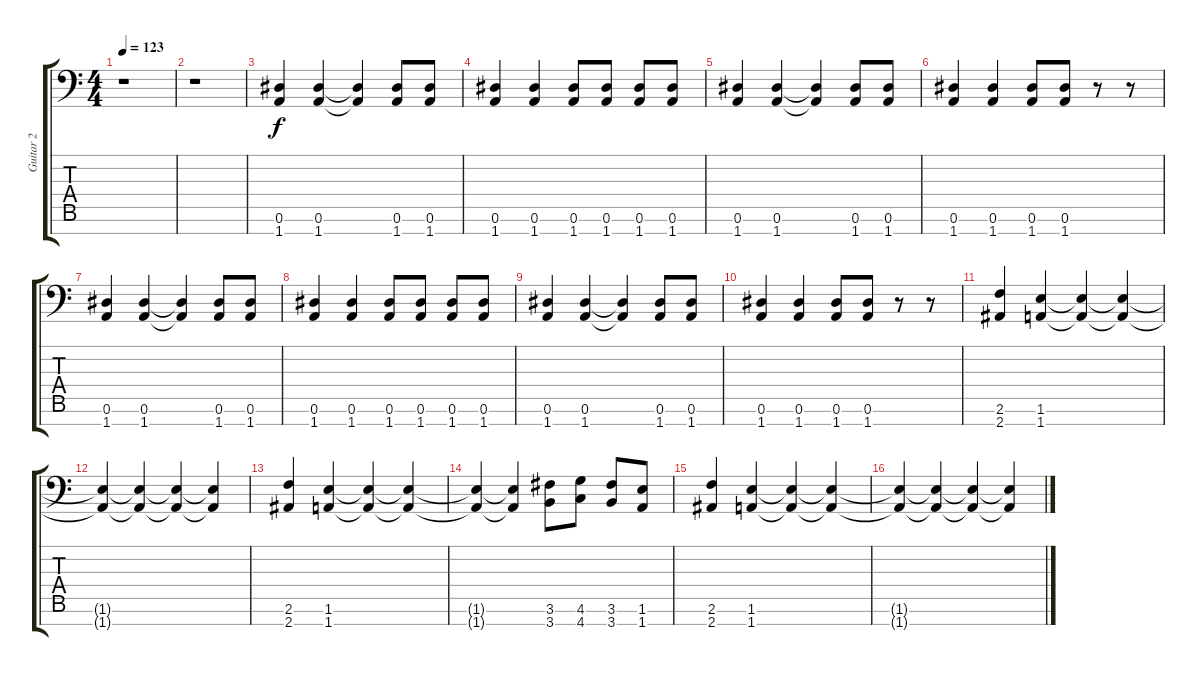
\track ("Guitar 2" "Guitar 2") {instrument distortionguitar}
\staff {score tabs}
\tuning (Eb4 Bb3 Gb3 Db3 Ab2 Eb2 Ab1) {hide}
\ts (4 4)
\tempo 123
\clef f4
\ks c
r.1{dy f} |
r.1 |
(0.6 1.7).4 (0.6 1.7).4 (0.6{t} 1.7{t}).4 (0.6 1.7).8 (0.6 1.7).8 |
(0.6 1.7).4 (0.6 1.7).4 (0.6 1.7).8 (0.6 1.7).8 (0.6 1.7).8 (0.6 1.7).8 |
(0.6 1.7).4 (0.6 1.7).4 (0.6{t} 1.7{t}).4 (0.6 1.7).8 (0.6 1.7).8 |
(0.6 1.7).4 (0.6 1.7).4 (0.6 1.7).8 (0.6 1.7).8 r.8 r.8 |
(0.6 1.7).4 (0.6 1.7).4 (0.6{t} 1.7{t}).4 (0.6 1.7).8 (0.6 1.7).8 |
(0.6 1.7).4 (0.6 1.7).4 (0.6 1.7).8 (0.6 1.7).8 (0.6 1.7).8 (0.6 1.7).8 |
(0.6 1.7).4 (0.6 1.7).4 (0.6{t} 1.7{t}).4 (0.6 1.7).8 (0.6 1.7).8 |
(0.6 1.7).4 (0.6 1.7).4 (0.6 1.7).8 (0.6 1.7).8 r.8 r.8 |
(2.6 2.7).4 (1.6 1.7).4 (1.6{t} 1.7{t}).4 (1.6{t} 1.7{t}).4 |
(1.6{t} 1.7{t}).4 (1.6{t} 1.7{t}).4 (1.6{t} 1.7{t}).4 (1.6{t} 1.7{t}).4 |
(2.6 2.7).4 (1.6 1.7).4 (1.6{t} 1.7{t}).4 (1.6{t} 1.7{t}).4 |
(1.6{t} 1.7{t}).4 (1.6{t} 1.7{t}).4 (3.6 3.7).8 (4.6 4.7).8 (3.6 3.7).8 (1.6 1.7).8 |
(2.6 2.7).4 (1.6 1.7).4 (1.6{t} 1.7{t}).4 (1.6{t} 1.7{t}).4 |
(1.6{t} 1.7{t}).4 (1.6{t} 1.7{t}).4 (1.6{t} 1.7{t}).4 (1.6{t} 1.7{t}).4
